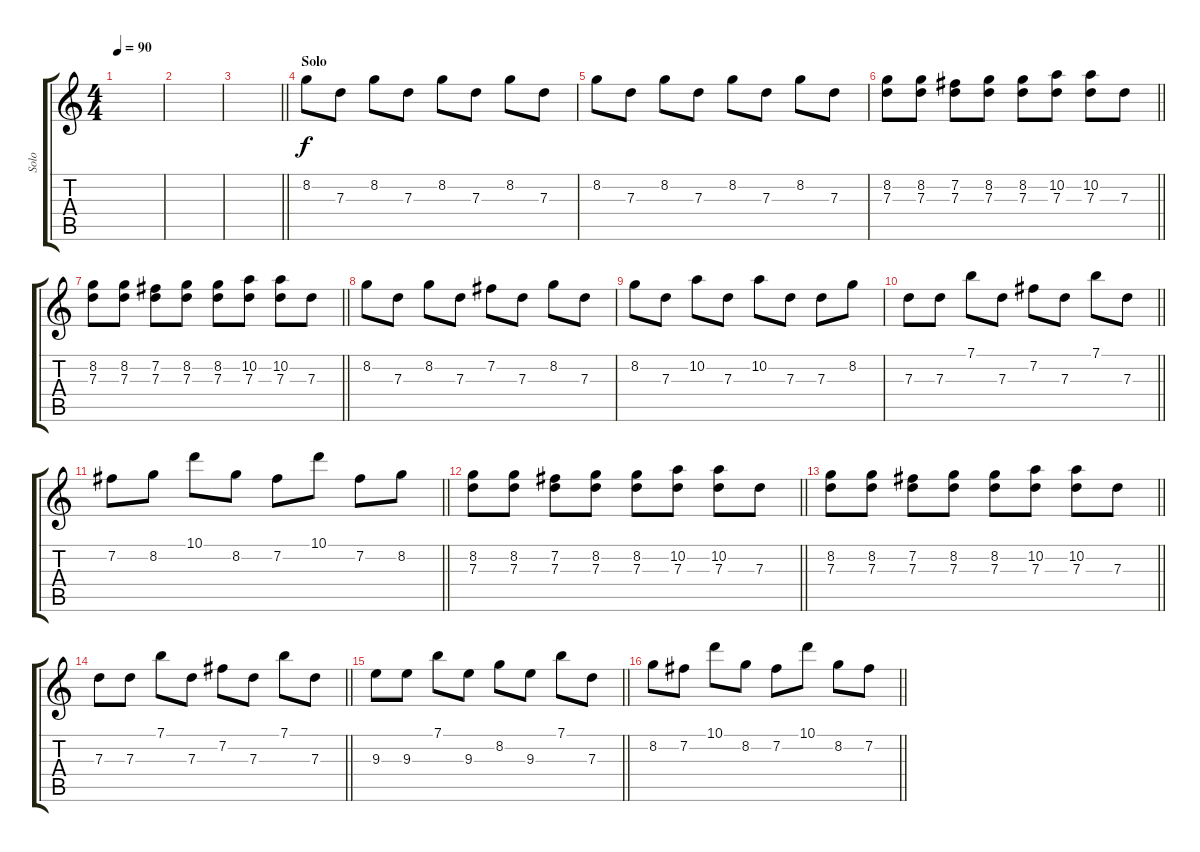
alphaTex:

\track ("Solo" "Solo") {instrument overdrivenguitar}
\staff {score tabs}
\tuning (E4 B3 G3 D3 A2 E2) {hide}
\ts (4 4)
\tempo 90
\clef g2
\ks c
|
|
\barLineRight lightlight
|
\section ("" "Solo")
8.2.8 7.3.8 8.2.8 7.3.8 8.2.8 7.3.8 8.2.8 7.3.8 |
8.2.8 7.3.8 8.2.8 7.3.8 8.2.8 7.3.8 8.2.8 7.3.8 |
\barLineRight lightlight
(8.2 7.3).8 (8.2 7.3).8 (7.2 7.3).8 (8.2 7.3).8 (8.2 7.3).8 (10.2 7.3).8 (10.2 7.3).8 7.3.8 |
\barLineRight lightlight
(8.2 7.3).8 (8.2 7.3).8 (7.2 7.3).8 (8.2 7.3).8 (8.2 7.3).8 (10.2 7.3).8 (10.2 7.3).8 7.3.8 |
8.2.8 7.3.8 8.2.8 7.3.8 7.2.8 7.3.8 8.2.8 7.3.8 |
8.2.8 7.3.8 10.2.8 7.3.8 10.2.8 7.3.8 7.3.8 8.2.8 |
\barLineRight lightlight
7.3.8 7.3.8 7.1.8 7.3.8 7.2.8 7.3.8 7.1.8 7.3.8 |
\barLineRight lightlight
7.2.8 8.2.8 10.1.8 8.2.8 7.2.8 10.1.8 7.2.8 8.2.8 |
\barLineRight lightlight
(8.2 7.3).8 (8.2 7.3).8 (7.2 7.3).8 (8.2 7.3).8 (8.2 7.3).8 (10.2 7.3).8 (10.2 7.3).8 7.3.8 |
\barLineRight lightlight
(8.2 7.3).8 (8.2 7.3).8 (7.2 7.3).8 (8.2 7.3).8 (8.2 7.3).8 (10.2 7.3).8 (10.2 7.3).8 7.3.8 |
\barLineRight lightlight
7.3.8 7.3.8 7.1.8 7.3.8 7.2.8 7.3.8 7.1.8 7.3.8 |
\barLineRight lightlight
9.3.8 9.3.8 7.1.8 9.3.8 8.2.8 9.3.8 7.1.8 7.3.8 |
\barLineRight lightlight
8.2.8 7.2.8 10.1.8 8.2.8 7.2.8 10.1.8 8.2.8 7.2.8
